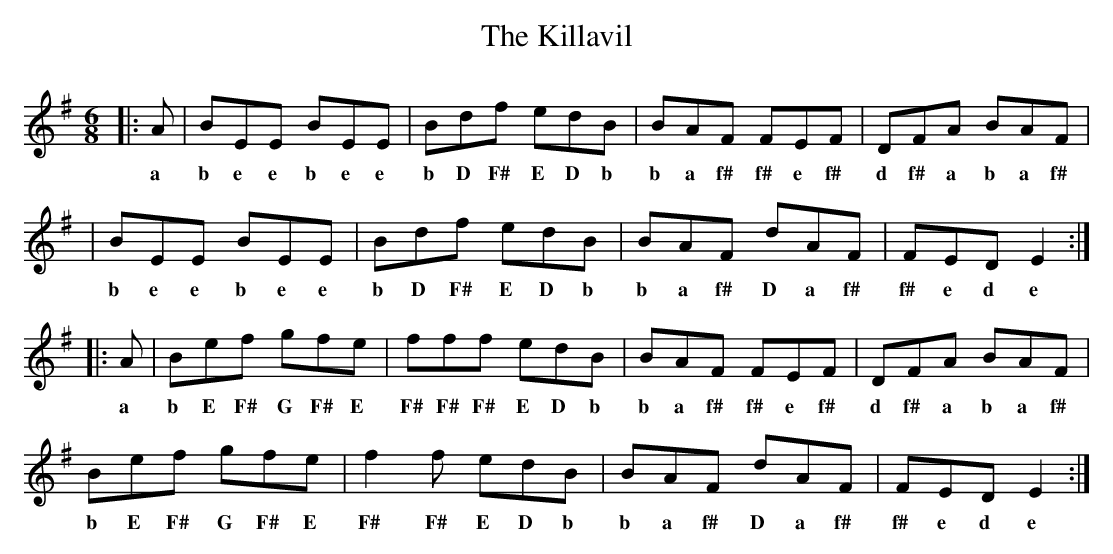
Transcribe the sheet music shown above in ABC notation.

X:1
T:Killavil, The
M:6/8
L:1/8
K:G
|:A|BEE BEE|Bdf edB|BAF FEF|DFA BAF|
w:a b e e b e e b D F# E D b b a f# f# e f# d f# a b a f#
|BEE BEE|Bdf edB|BAF dAF|FED E2:|
w:b e e b e e b D F# E D b b a f# D a f# f# e d e
|:A|Bef gfe|fff edB|BAF FEF|DFA BAF|
w:a b E F# G F# E F# F# F# E D b b a f# f# e f# d f# a b a f#
Bef gfe|f2 f edB|BAF dAF|FED E2:|
w:b E F# G F# E F# F# E D b b a f# D a f# f# e d e
